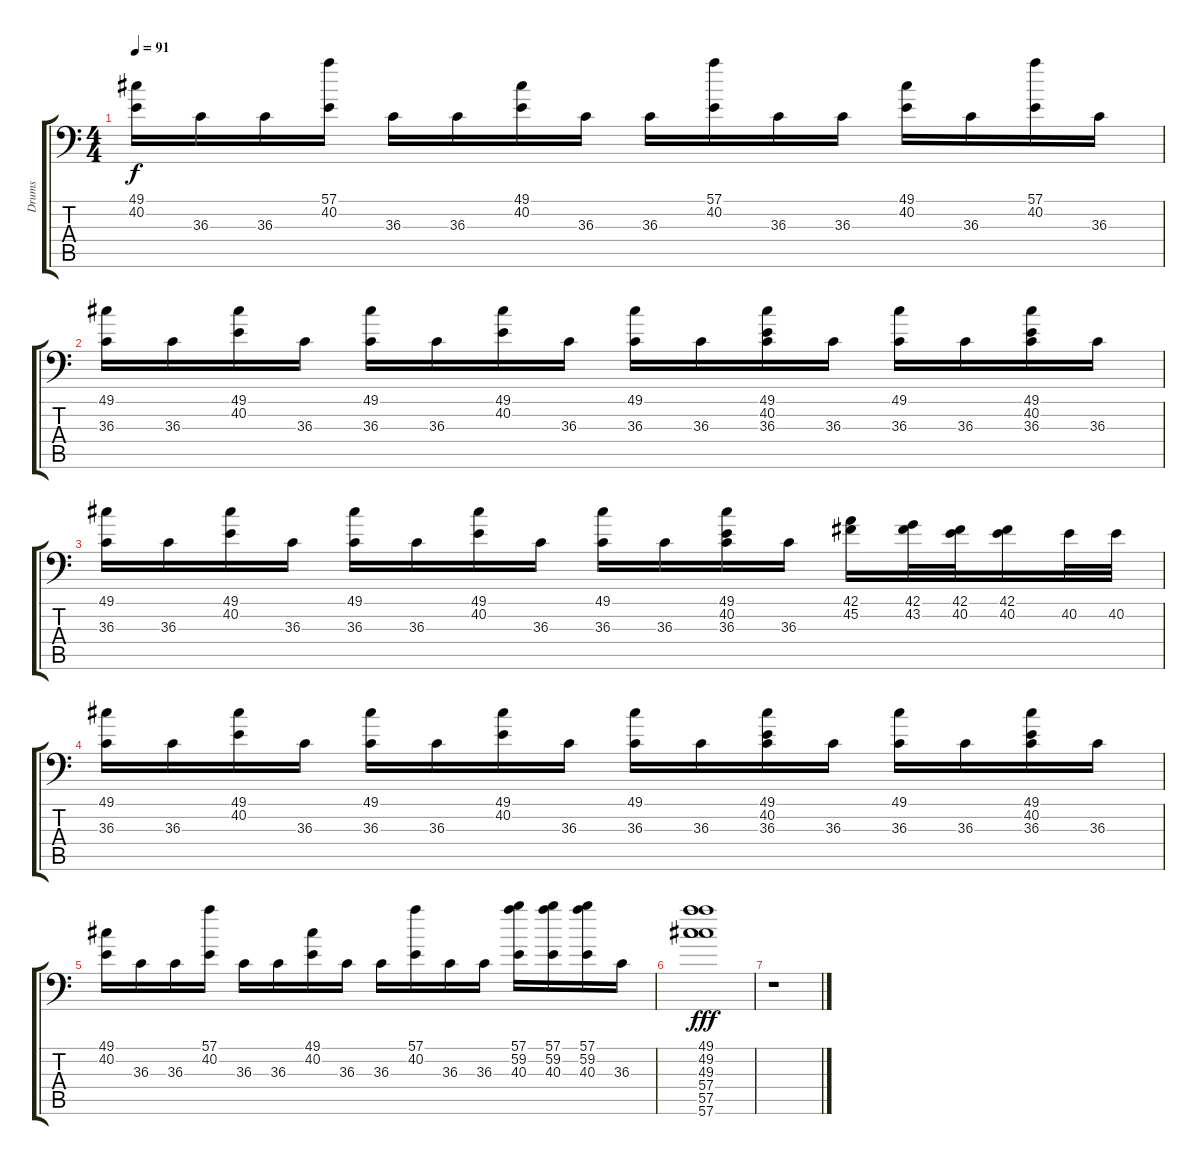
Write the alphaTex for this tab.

\track ("Drums" "Drums") {instrument acousticgrandpiano}
\staff {score tabs}
\tuning (C-1 C-1 C-1 C-1 C-1 C-1) {hide}
\ts (4 4)
\tempo 91
\clef f4
\ks c
(49.1 40.2).16{dy f} 36.3.16 36.3.16 (57.1 40.2).16 36.3.16 36.3.16 (49.1 40.2).16 36.3.16 36.3.16 (57.1 40.2).16 36.3.16 36.3.16 (49.1 40.2).16 36.3.16 (57.1 40.2).16 36.3.16 |
(49.1 36.3).16 36.3.16 (49.1 40.2).16 36.3.16 (49.1 36.3).16 36.3.16 (49.1 40.2).16 36.3.16 (49.1 36.3).16 36.3.16 (49.1 40.2 36.3).16 36.3.16 (49.1 36.3).16 36.3.16 (49.1 40.2 36.3).16 36.3.16 |
(49.1 36.3).16 36.3.16 (49.1 40.2).16 36.3.16 (49.1 36.3).16 36.3.16 (49.1 40.2).16 36.3.16 (49.1 36.3).16 36.3.16 (49.1 40.2 36.3).16 36.3.16 (42.1 45.2).16 (42.1 43.2).32 (42.1 40.2).32 (42.1 40.2).16 40.2.32 40.2.32 |
(49.1 36.3).16 36.3.16 (49.1 40.2).16 36.3.16 (49.1 36.3).16 36.3.16 (49.1 40.2).16 36.3.16 (49.1 36.3).16 36.3.16 (49.1 40.2 36.3).16 36.3.16 (49.1 36.3).16 36.3.16 (49.1 40.2 36.3).16 36.3.16 |
(49.1 40.2).16 36.3.16 36.3.16 (57.1 40.2).16 36.3.16 36.3.16 (49.1 40.2).16 36.3.16 36.3.16 (57.1 40.2).16 36.3.16 36.3.16 (57.1 59.2 40.3).16 (57.1 59.2 40.3).16 (57.1 59.2 40.3).16 36.3.16 |
(49.1 49.2 49.3 57.4 57.5 57.6).1{dy fff} |
r.1
